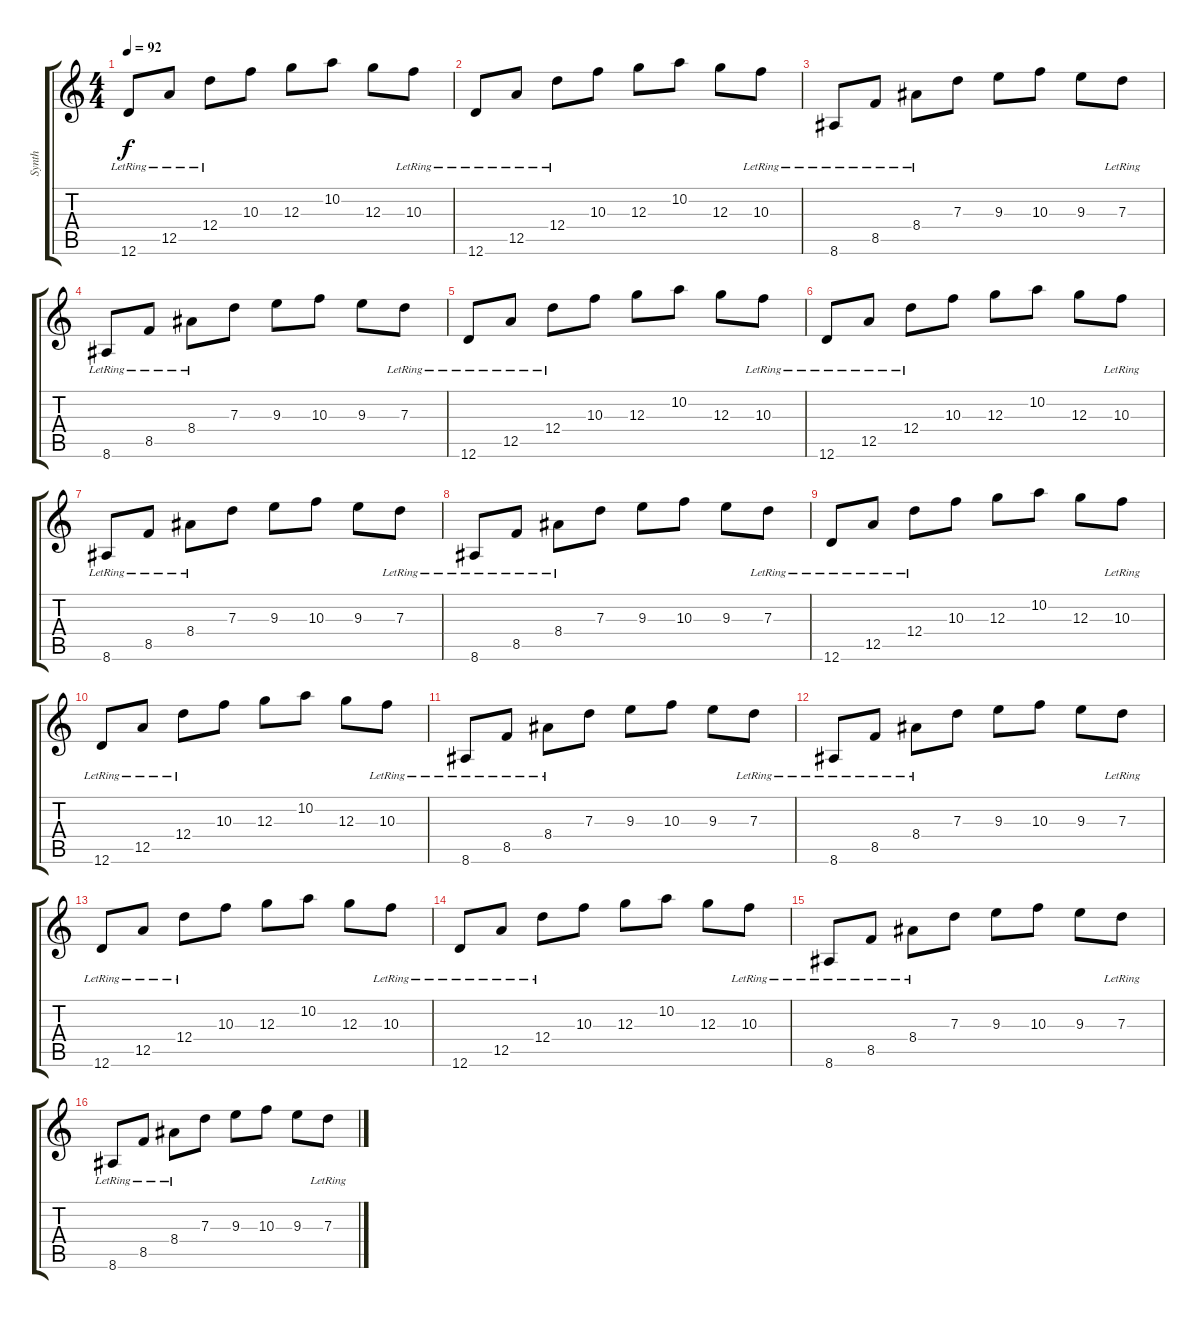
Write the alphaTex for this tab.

\track ("Synth" "Synth") {instrument electricguitarjazz}
\staff {score tabs}
\tuning (E4 B3 G3 D3 A2 D2) {hide}
\ts (4 4)
\tempo 92
\clef g2
\ks c
12.6{lr}.8{dy f} 12.5{lr}.8 12.4{lr}.8 10.3.8 12.3.8 10.2.8 12.3.8 10.3{lr}.8 |
12.6{lr}.8 12.5{lr}.8 12.4{lr}.8 10.3.8 12.3.8 10.2.8 12.3.8 10.3{lr}.8 |
8.6{lr}.8 8.5{lr}.8 8.4{lr}.8 7.3.8 9.3.8 10.3.8 9.3.8 7.3{lr}.8 |
8.6{lr}.8 8.5{lr}.8 8.4{lr}.8 7.3.8 9.3.8 10.3.8 9.3.8 7.3{lr}.8 |
12.6{lr}.8 12.5{lr}.8 12.4{lr}.8 10.3.8 12.3.8 10.2.8 12.3.8 10.3{lr}.8 |
12.6{lr}.8 12.5{lr}.8 12.4{lr}.8 10.3.8 12.3.8 10.2.8 12.3.8 10.3{lr}.8 |
8.6{lr}.8 8.5{lr}.8 8.4{lr}.8 7.3.8 9.3.8 10.3.8 9.3.8 7.3{lr}.8 |
8.6{lr}.8 8.5{lr}.8 8.4{lr}.8 7.3.8 9.3.8 10.3.8 9.3.8 7.3{lr}.8 |
12.6{lr}.8 12.5{lr}.8 12.4{lr}.8 10.3.8 12.3.8 10.2.8 12.3.8 10.3{lr}.8 |
12.6{lr}.8 12.5{lr}.8 12.4{lr}.8 10.3.8 12.3.8 10.2.8 12.3.8 10.3{lr}.8 |
8.6{lr}.8 8.5{lr}.8 8.4{lr}.8 7.3.8 9.3.8 10.3.8 9.3.8 7.3{lr}.8 |
8.6{lr}.8 8.5{lr}.8 8.4{lr}.8 7.3.8 9.3.8 10.3.8 9.3.8 7.3{lr}.8 |
12.6{lr}.8 12.5{lr}.8 12.4{lr}.8 10.3.8 12.3.8 10.2.8 12.3.8 10.3{lr}.8 |
12.6{lr}.8 12.5{lr}.8 12.4{lr}.8 10.3.8 12.3.8 10.2.8 12.3.8 10.3{lr}.8 |
8.6{lr}.8 8.5{lr}.8 8.4{lr}.8 7.3.8 9.3.8 10.3.8 9.3.8 7.3{lr}.8 |
8.6{lr}.8 8.5{lr}.8 8.4{lr}.8 7.3.8 9.3.8 10.3.8 9.3.8 7.3{lr}.8
